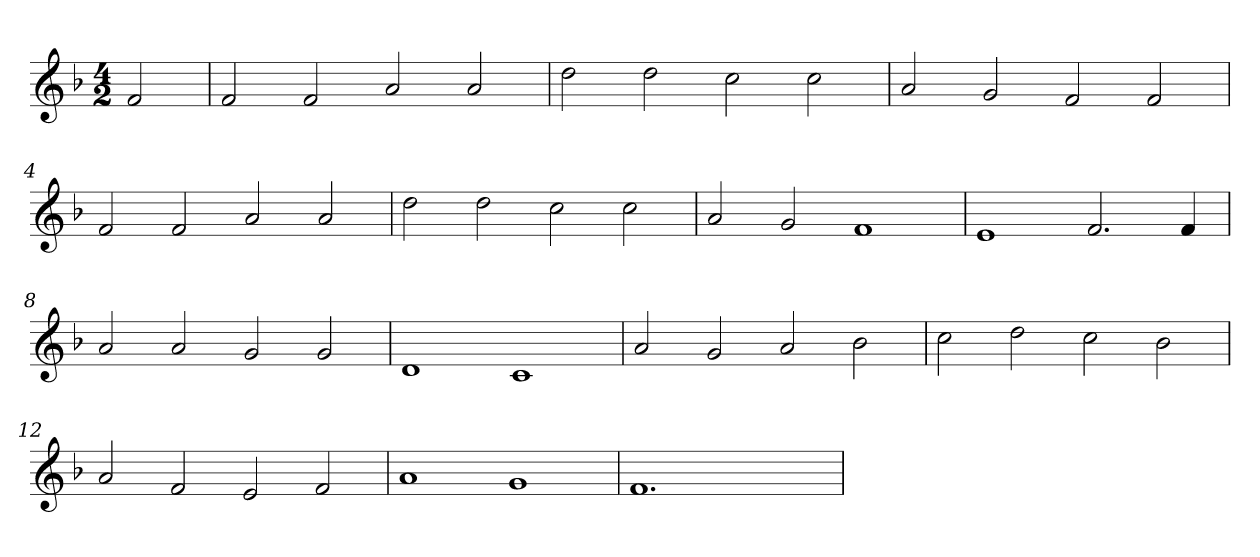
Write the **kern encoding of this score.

**kern
*part1
*staff1
*clefG2
*k[b-]
*F:
*M4/2
=
2f
=1
2f
2f
2a
2a
=2
2dd
2dd
2cc
2cc
=3
2a
2g
2f
2f
=4
2f
2f
2a
2a
=5
2dd
2dd
2cc
2cc
=6
2a
2g
1f
=7
1e
2.f
4f
=8
2a
2a
2g
2g
=9
1d
1c
=10
2a
2g
2a
2b-
=11
2cc
2dd
2cc
2b-
=12
2a
2f
2e
2f
=13
1a
1g
=14
1.f
2ryy
=
*-
